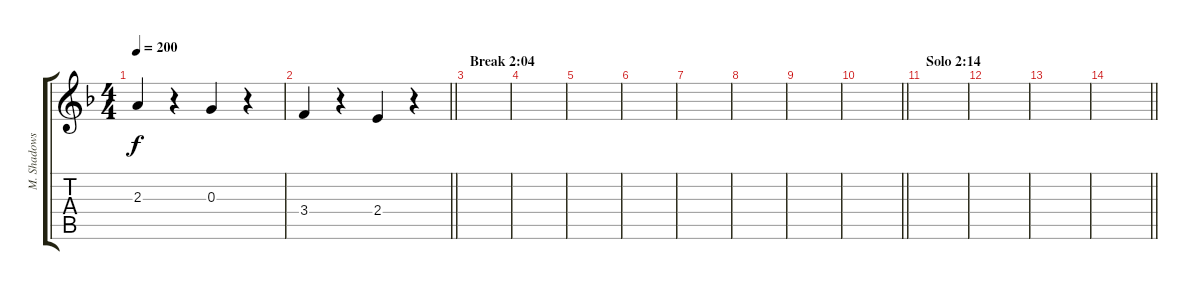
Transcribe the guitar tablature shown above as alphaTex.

\track ("M. Shadows (Vocals)" "M. Shadows") {instrument fretlessbass}
\staff {score tabs}
\tuning (E4 B3 G3 D3 A2 E2) {hide}
\ts (4 4)
\tempo 200
\clef g2
\ks f
2.3.4{dy f} r.4 0.3.4 r.4 |
\barLineRight lightlight
3.4.4 r.4 2.4.4 r.4 |
\section ("" "Break 2:04")
|
|
|
|
|
|
|
\barLineRight lightlight
|
\section ("" "Solo 2:14")
|
|
|
\barLineRight lightlight
